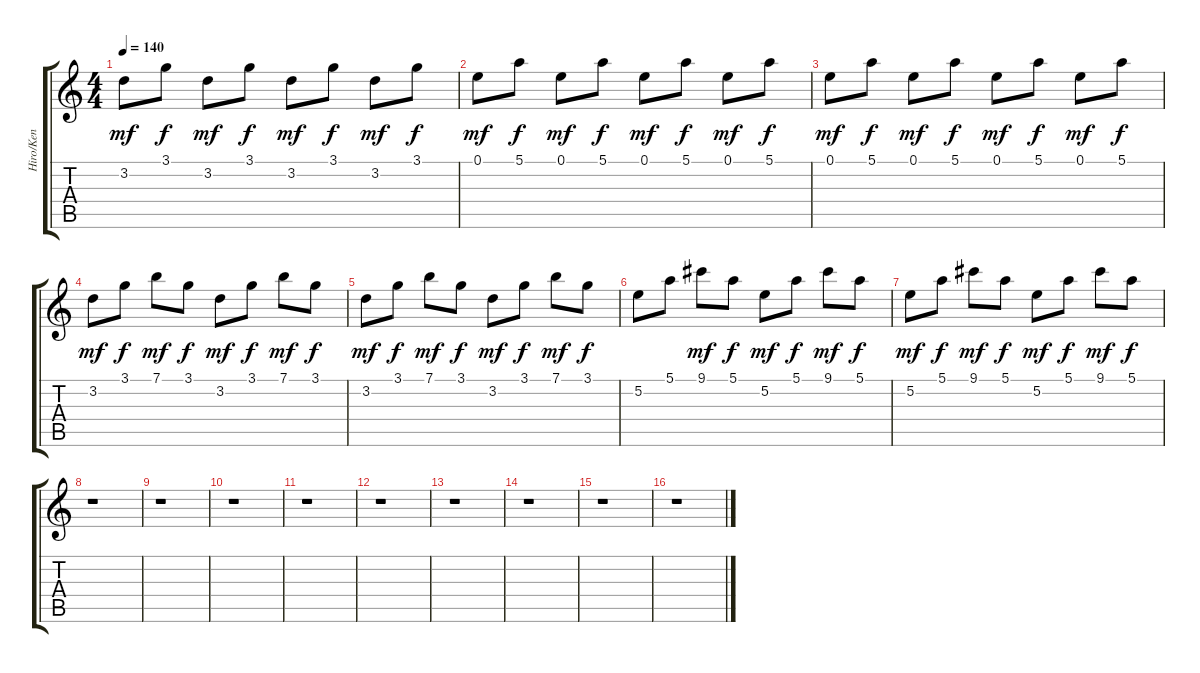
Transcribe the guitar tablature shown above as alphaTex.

\track ("Hiro/Ken" "Hiro/Ken") {instrument distortionguitar}
\staff {score tabs}
\tuning (E4 B3 G3 D3 A2 E2) {hide}
\ts (4 4)
\tempo 140
\clef g2
\ks c
3.2.8{dy mf} 3.1.8{dy f} 3.2.8{dy mf} 3.1.8{dy f} 3.2.8{dy mf} 3.1.8{dy f} 3.2.8{dy mf} 3.1.8{dy f} |
0.1.8{dy mf} 5.1.8{dy f} 0.1.8{dy mf} 5.1.8{dy f} 0.1.8{dy mf} 5.1.8{dy f} 0.1.8{dy mf} 5.1.8{dy f} |
0.1.8{dy mf} 5.1.8{dy f} 0.1.8{dy mf} 5.1.8{dy f} 0.1.8{dy mf} 5.1.8{dy f} 0.1.8{dy mf} 5.1.8{dy f} |
3.2.8{dy mf} 3.1.8{dy f} 7.1.8{dy mf} 3.1.8{dy f} 3.2.8{dy mf} 3.1.8{dy f} 7.1.8{dy mf} 3.1.8{dy f} |
3.2.8{dy mf} 3.1.8{dy f} 7.1.8{dy mf} 3.1.8{dy f} 3.2.8{dy mf} 3.1.8{dy f} 7.1.8{dy mf} 3.1.8{dy f} |
5.2.8 5.1.8 9.1.8{dy mf} 5.1.8{dy f} 5.2.8{dy mf} 5.1.8{dy f} 9.1.8{dy mf} 5.1.8{dy f} |
5.2.8{dy mf} 5.1.8{dy f} 9.1.8{dy mf} 5.1.8{dy f} 5.2.8{dy mf} 5.1.8{dy f} 9.1.8{dy mf} 5.1.8{dy f} |
r.1 |
r.1 |
r.1 |
r.1 |
r.1 |
r.1 |
r.1 |
r.1 |
r.1
